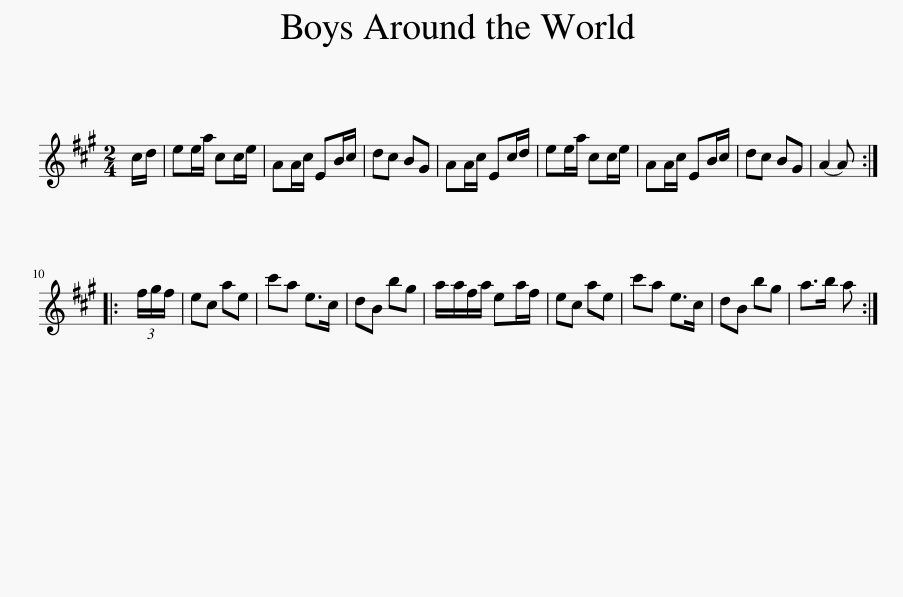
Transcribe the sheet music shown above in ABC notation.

X:1
L:1/8
M:2/4
I:linebreak $
K:A
V:1 treble
V:1
 c/d/ | ee/a/ cc/e/ | AA/c/ EB/c/ | dc BG | AA/c/ Ec/d/ | %5
 ee/a/ cc/e/ | AA/c/ EB/c/ | dc BG | (A2 A) ::$ (3f/g/f/ | %10
 ec ae | c'a e>c | dB bg | a/a/f/a/ ea/f/ | ec ae | %15
 c'a e>c | dB bg | a>b a :| %18
